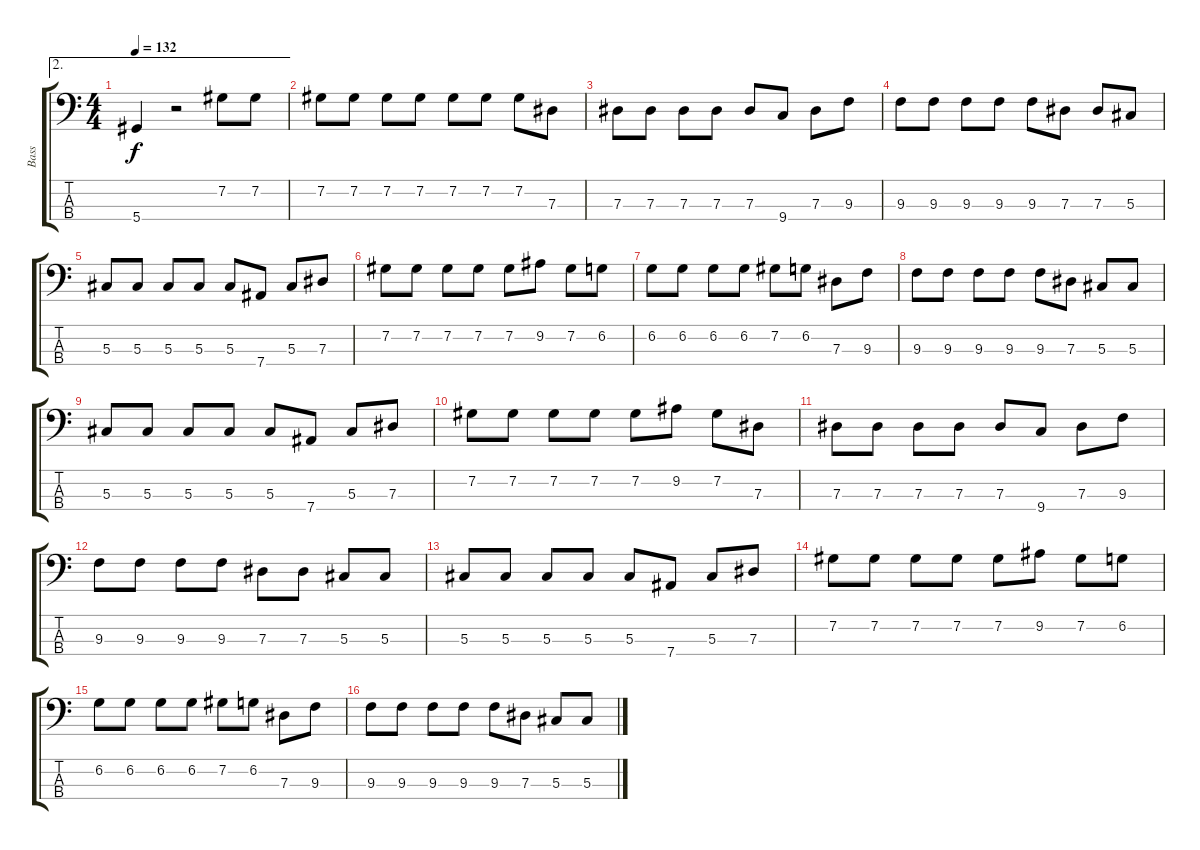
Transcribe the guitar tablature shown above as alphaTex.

\track ("Bass" "Bass") {instrument electricbassfinger}
\staff {score tabs}
\tuning (Gb2 Db2 Ab1 Eb1) {hide}
\ae 2
\ts (4 4)
\tempo 132
\clef f4
\ks c
5.4.4{dy f} r.2 7.2.8 7.2.8 |
7.2.8 7.2.8 7.2.8 7.2.8 7.2.8 7.2.8 7.2.8 7.3.8 |
7.3.8 7.3.8 7.3.8 7.3.8 7.3.8 9.4.8 7.3.8 9.3.8 |
9.3.8 9.3.8 9.3.8 9.3.8 9.3.8 7.3.8 7.3.8 5.3.8 |
5.3.8 5.3.8 5.3.8 5.3.8 5.3.8 7.4.8 5.3.8 7.3.8 |
7.2.8 7.2.8 7.2.8 7.2.8 7.2.8 9.2.8 7.2.8 6.2.8 |
6.2.8 6.2.8 6.2.8 6.2.8 7.2.8 6.2.8 7.3.8 9.3.8 |
9.3.8 9.3.8 9.3.8 9.3.8 9.3.8 7.3.8 5.3.8 5.3.8 |
5.3.8 5.3.8 5.3.8 5.3.8 5.3.8 7.4.8 5.3.8 7.3.8 |
7.2.8 7.2.8 7.2.8 7.2.8 7.2.8 9.2.8 7.2.8 7.3.8 |
7.3.8 7.3.8 7.3.8 7.3.8 7.3.8 9.4.8 7.3.8 9.3.8 |
9.3.8 9.3.8 9.3.8 9.3.8 7.3.8 7.3.8 5.3.8 5.3.8 |
5.3.8 5.3.8 5.3.8 5.3.8 5.3.8 7.4.8 5.3.8 7.3.8 |
7.2.8 7.2.8 7.2.8 7.2.8 7.2.8 9.2.8 7.2.8 6.2.8 |
6.2.8 6.2.8 6.2.8 6.2.8 7.2.8 6.2.8 7.3.8 9.3.8 |
9.3.8 9.3.8 9.3.8 9.3.8 9.3.8 7.3.8 5.3.8 5.3.8
